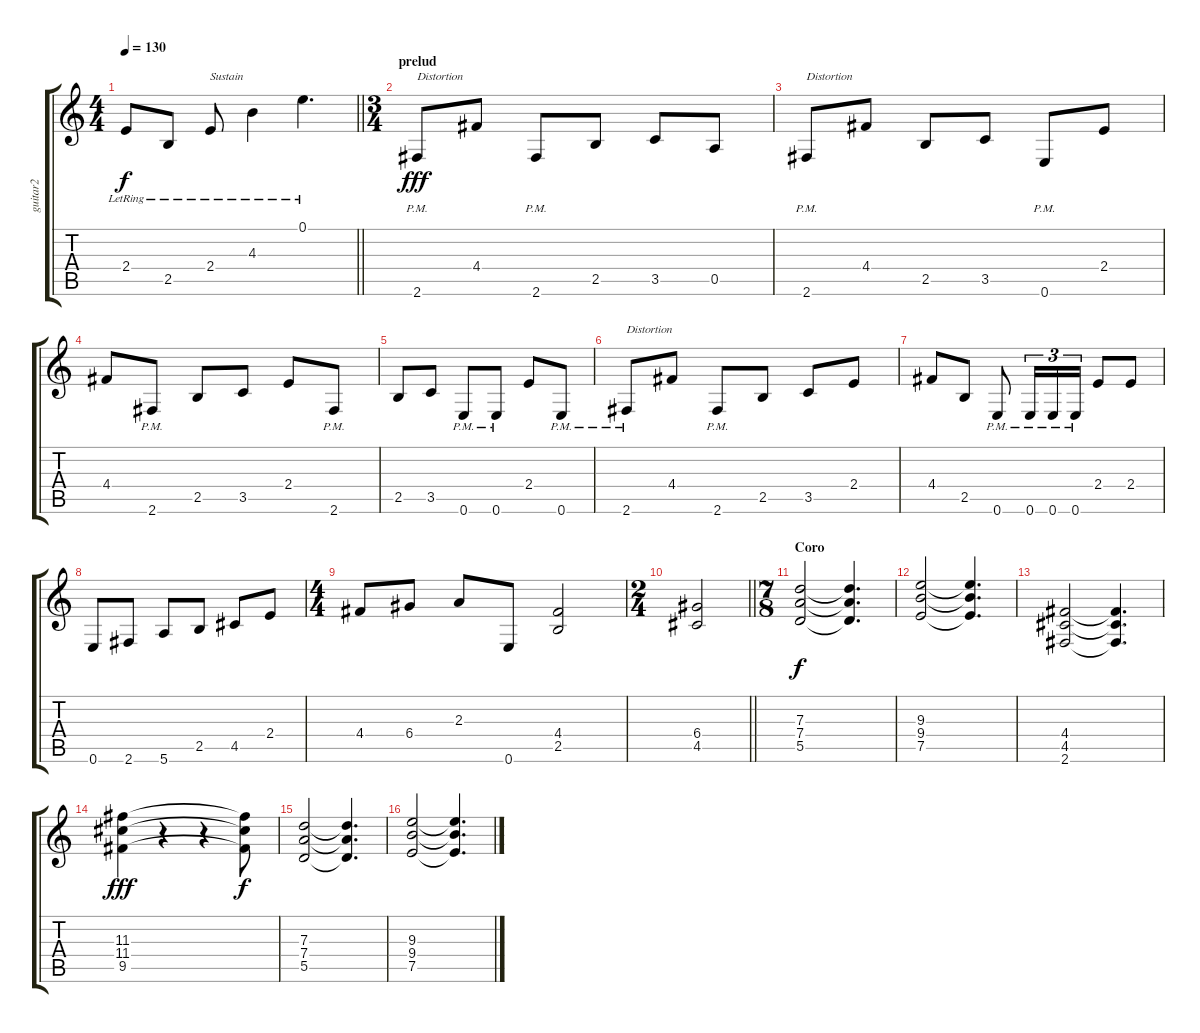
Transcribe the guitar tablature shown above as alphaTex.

\track ("guitar2" "guitar2") {instrument distortionguitar}
\staff {score tabs}
\tuning (E4 B3 G3 D3 A2 E2) {hide}
\ts (4 4)
\tempo 130
\clef g2
\barLineRight lightlight
\ks c
2.4{lr}.8{dy f} 2.5{lr}.8 2.4{lr}.8{txt "Sustain"} 4.3{lr}.4 0.1{lr}.4{d} |
\ts (3 4)
\section ("" "prelud")
2.6{pm}.8{txt "Distortion" dy fff instrument distortionguitar} 4.4.8 2.6{pm}.8 2.5.8 3.5.8 0.5.8 |
2.6{pm}.8{txt "Distortion" instrument distortionguitar} 4.4.8 2.5.8 3.5.8 0.6{pm}.8 2.4.8 |
4.4.8 2.6{pm}.8 2.5.8 3.5.8 2.4.8 2.6{pm}.8 |
2.5.8 3.5.8 0.6{pm}.8 0.6{pm}.8 2.4.8 0.6{pm}.8 |
2.6{pm}.8{txt "Distortion" instrument distortionguitar} 4.4.8 2.6{pm}.8 2.5.8 3.5.8 2.4.8 |
4.4.8 2.5.8 0.6{pm}.8 0.6{pm}.16{tu (3 2)} 0.6{pm}.16{tu (3 2)} 0.6{pm}.16{tu (3 2)} 2.4.8 2.4.8 |
0.6.8 2.6.8 5.6.8 2.5.8 4.5.8 2.4.8 |
\ts (4 4)
4.4.8 6.4.8 2.3.8 0.6.8 (4.4 2.5).2 |
\ts (2 4)
\barLineRight lightlight
(6.4 4.5).2 |
\ts (7 8)
\section ("" "Coro")
(7.3 7.4 5.5).2{dy f} (7.3{t} 7.4{t} 5.5{t}).4{d} |
(9.3 9.4 7.5).2 (9.3{t} 9.4{t} 7.5{t}).4{d} |
(4.4 4.5 2.6).2 (4.4{t} 4.5{t} 2.6{t}).4{d} |
(11.3 11.4 9.5).4{dy fff} r.4 r.4 (11.3{t} 11.4{t} 9.5{t}).8{dy f} |
(7.3 7.4 5.5).2 (7.3{t} 7.4{t} 5.5{t}).4{d} |
(9.3 9.4 7.5).2 (9.3{t} 9.4{t} 7.5{t}).4{d}
